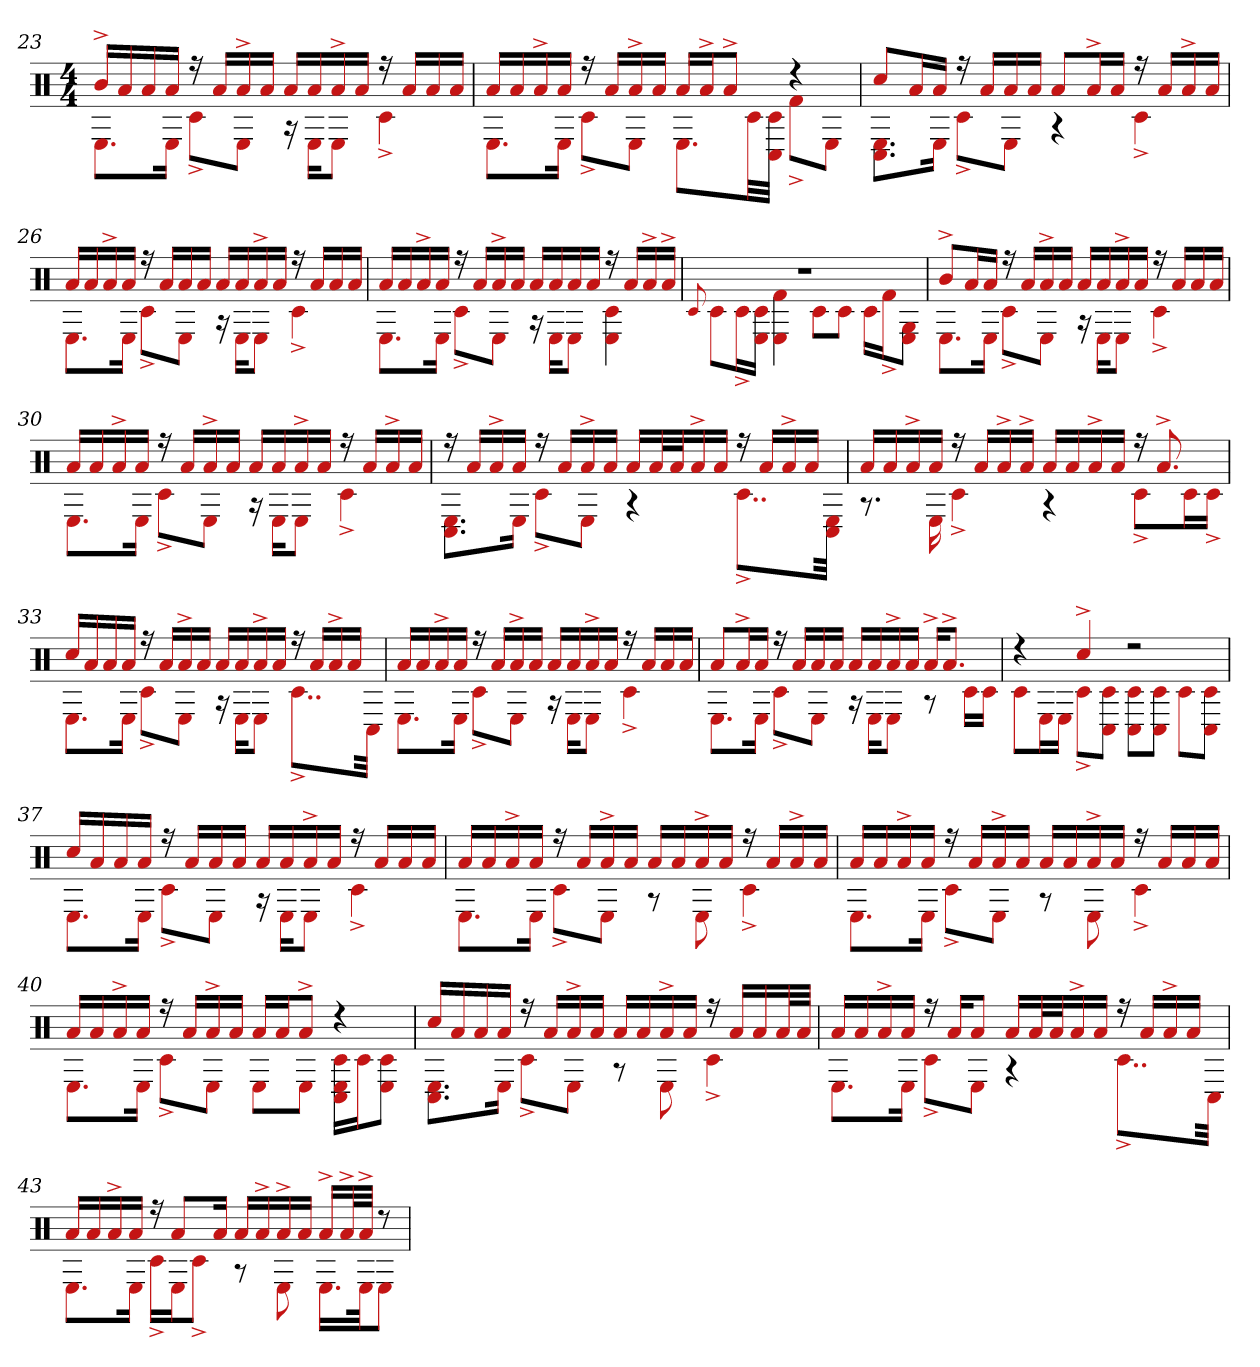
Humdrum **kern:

**kern
*part1
*staff1
*clefX
*k[]
*M4/4
=23
*^
16b^LL	8.EL
16a	.
16a	.
16aJJ	16EJk
16r	8c#^L
16aLL	.
16a^	8EJ
16aJJ	.
16aLL	16r
16a	16EKL
16a^	8EJ
16aJJ	.
16r	4c#^
16aLL	.
16a	.
16aJJ	.
=24	=24
16aLL	8.EL
16a	.
16a^	.
16aJJ	16EJk
16r	8c#^L
16aLL	.
16a^	8EJ
16aJJ	.
16aLL	8.EL
16a^J	.
8a^J	.
.	32c#LL
.	32C# 32c#JJJ
4r	8f#^L
.	8EJ
=25	=25
8cc#L	8.C# 8.EL
16aL	.
16aJJ	16EJk
16r	8c#^L
16aLL	.
16a	8EJ
16aJJ	.
8aL	4r
16a^L	.
16aJJ	.
16r	4c#^
16aLL	.
16a^	.
16aJJ	.
=26	=26
16aLL	8.EL
16a	.
16a^	.
16aJJ	16EJk
16r	8c#^L
16aLL	.
16a	8EJ
16aJJ	.
16aLL	16r
16a	16EKL
16a^	8EJ
16aJJ	.
16r	4c#^
16aLL	.
16a	.
16aJJ	.
=27	=27
16aLL	8.EL
16a	.
16a^	.
16aJJ	16EJk
16r	8c#^L
16aLL	.
16a^	8EJ
16aJJ	.
16aLL	16r
16a	16EKL
16a	8EJ
16aJJ	.
16r	4E 4c#
16aLL	.
16a^	.
16a^JJ	.
=28	=28
.	8qqc#
1r	8c#L
.	16c#^L
.	16c# 16EJJ
.	4E 4f#
.	8c#L
.	8c#J
.	16c#LL
.	16f#^J
.	8G 8EJ
=29	=29
8b^L	8.EL
16aL	.
16aJJ	16EJk
16r	8c#^L
16aLL	.
16a^	8EJ
16aJJ	.
16aLL	16r
16a	16EKL
16a^	8EJ
16aJJ	.
16r	4c#^
16aLL	.
16a	.
16aJJ	.
=30	=30
16aLL	8.EL
16a	.
16a^	.
16aJJ	16EJk
16r	8c#^L
16aLL	.
16a^	8EJ
16aJJ	.
16aLL	16r
16a	16EKL
16a^	8EJ
16aJJ	.
16r	4c#^
16aLL	.
16a^	.
16aJJ	.
=31	=31
16r	8.E 8.C#L
16aLL	.
16a^	.
16aJJ	16EJk
16r	8c#^L
16aLL	.
16a^	8EJ
16aJJ	.
16aLL	4r
32aL	.
32aJ	.
16a^	.
16aJJ	.
16r	8..c#^L
16aLL	.
16a^	.
16aJJ	.
.	32C# 32EJkk
=32	=32
16aLL	8.r
16a	.
16a^	.
16aJJ	16E
16r	4c#^
16aLL	.
16a^	.
16a^JJ	.
16aLL	4r
16a	.
16a^	.
16aJJ	.
16r	8c#^L
8.a^	.
.	16c#L
.	16c#^JJ
=33	=33
16cc#LL	8.EL
16a	.
16a	.
16aJJ	16EJk
16r	8c#^L
16aLL	.
16a^	8EJ
16aJJ	.
16aLL	16r
16a	16EKL
16a^	8EJ
16aJJ	.
16r	8..c#^L
16aLL	.
16a^	.
16aJJ	.
.	32C#Jkk
=34	=34
16aLL	8.EL
16a	.
16a^	.
16aJJ	16EJk
16r	8c#^L
16aLL	.
16a^	8EJ
16aJJ	.
16aLL	16r
16a	16EKL
16a^	8EJ
16aJJ	.
16r	4c#^
16aLL	.
16a	.
16aJJ	.
=35	=35
8aL	8.EL
16a^L	.
16aJJ	16EJk
16r	8c#^L
16aLL	.
16a	8EJ
16aJJ	.
16aLL	16r
16a	16EKL
16a^	8EJ
16aJJ	.
16a^KL	8r
8.a^J	.
.	16c#LL
.	16c#JJ
=36	=36
4r	8c#L
.	16EL
.	16EJJ
4cc#^	8c#^L
.	8C# 8c#J
2r	8C# 8c#L
.	8C# 8c#J
.	8c#L
.	8C# 8c#J
=37	=37
16cc#LL	8.EL
16a	.
16a	.
16aJJ	16EJk
16r	8c#^L
16aLL	.
16a	8EJ
16aJJ	.
16aLL	16r
16a	16EKL
16a^	8EJ
16aJJ	.
16r	4c#^
16aLL	.
16a	.
16aJJ	.
=38	=38
16aLL	8.EL
16a	.
16a^	.
16aJJ	16EJk
16r	8c#^L
16aLL	.
16a^	8EJ
16aJJ	.
16aLL	8r
16a	.
16a^	8E
16aJJ	.
16r	4c#^
16aLL	.
16a^	.
16aJJ	.
=39	=39
16aLL	8.EL
16a	.
16a^	.
16aJJ	16EJk
16r	8c#^L
16aLL	.
16a^	8EJ
16aJJ	.
16aLL	8r
16a	.
16a^	8E
16aJJ	.
16r	4c#^
16aLL	.
16a	.
16aJJ	.
=40	=40
16aLL	8.EL
16a	.
16a^	.
16aJJ	16EJk
16r	8c#^L
16aLL	.
16a^	8EJ
16aJJ	.
16aLL	8EL
16aJ	.
8a^J	8EJ
4r	16E 16c# 16C#LL
.	16c#J
.	8E 8c#J
=41	=41
16cc#LL	8.C# 8.EL
16a	.
16a	.
16aJJ	16EJk
16r	8c#^L
16aLL	.
16a^	8EJ
16aJJ	.
16aLL	8r
16a	.
16a^	8E
16aJJ	.
16r	4c#^
16aLL	.
16a	.
32aL	.
32aJJJ	.
=42	=42
16aLL	8.EL
16a	.
16a^	.
16aJJ	16EJk
16r	8c#^L
16aKL	.
8aJ	8EJ
16aLL	4r
32aL	.
32aJ	.
16a^	.
16aJJ	.
16r	8..c#^L
16aLL	.
16a^	.
16aJJ	.
.	32C#Jkk
=43	=43
16aLL	8.EL
16a	.
16a^	.
16aJJ	16EJk
16r	16c#^LL
8aL	16EJ
.	8c#^J
16aJk	.
16aLL	8r
16a^	.
16a^	8E
16aJJ	.
16a^LL	16.ELL
32a^L	.
32a^JJJ	32EJk
8r	8EJ
*v	*v
=
*-
